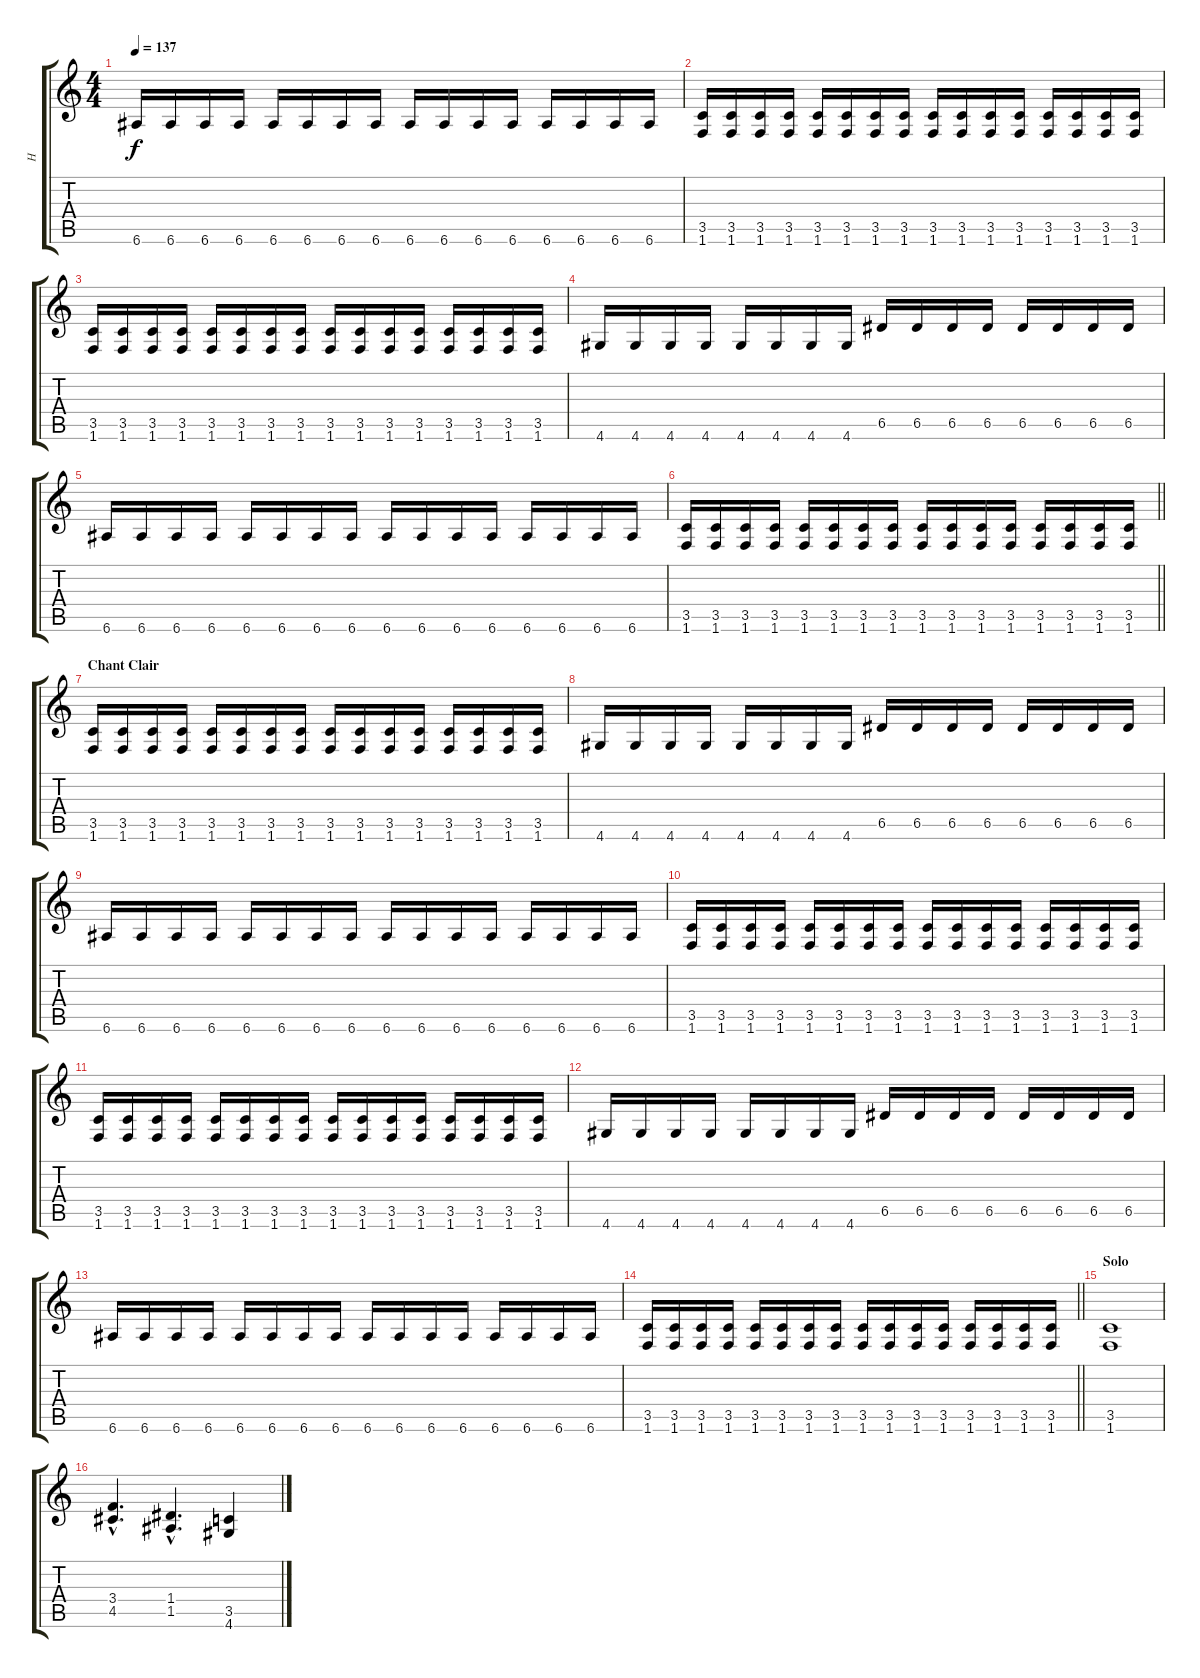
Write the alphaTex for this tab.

\track ("H" "H") {instrument distortionguitar}
\staff {score tabs}
\tuning (E4 B3 G3 D3 A2 E2) {hide}
\ts (4 4)
\tempo 137
\clef g2
\ks c
6.6.16{dy f} 6.6.16 6.6.16 6.6.16 6.6.16 6.6.16 6.6.16 6.6.16 6.6.16 6.6.16 6.6.16 6.6.16 6.6.16 6.6.16 6.6.16 6.6.16 |
(3.5 1.6).16 (3.5 1.6).16 (3.5 1.6).16 (3.5 1.6).16 (3.5 1.6).16 (3.5 1.6).16 (3.5 1.6).16 (3.5 1.6).16 (3.5 1.6).16 (3.5 1.6).16 (3.5 1.6).16 (3.5 1.6).16 (3.5 1.6).16 (3.5 1.6).16 (3.5 1.6).16 (3.5 1.6).16 |
(3.5 1.6).16 (3.5 1.6).16 (3.5 1.6).16 (3.5 1.6).16 (3.5 1.6).16 (3.5 1.6).16 (3.5 1.6).16 (3.5 1.6).16 (3.5 1.6).16 (3.5 1.6).16 (3.5 1.6).16 (3.5 1.6).16 (3.5 1.6).16 (3.5 1.6).16 (3.5 1.6).16 (3.5 1.6).16 |
4.6.16 4.6.16 4.6.16 4.6.16 4.6.16 4.6.16 4.6.16 4.6.16 6.5.16 6.5.16 6.5.16 6.5.16 6.5.16 6.5.16 6.5.16 6.5.16 |
6.6.16 6.6.16 6.6.16 6.6.16 6.6.16 6.6.16 6.6.16 6.6.16 6.6.16 6.6.16 6.6.16 6.6.16 6.6.16 6.6.16 6.6.16 6.6.16 |
\barLineRight lightlight
(3.5 1.6).16 (3.5 1.6).16 (3.5 1.6).16 (3.5 1.6).16 (3.5 1.6).16 (3.5 1.6).16 (3.5 1.6).16 (3.5 1.6).16 (3.5 1.6).16 (3.5 1.6).16 (3.5 1.6).16 (3.5 1.6).16 (3.5 1.6).16 (3.5 1.6).16 (3.5 1.6).16 (3.5 1.6).16 |
\section ("" "Chant Clair")
(3.5 1.6).16 (3.5 1.6).16 (3.5 1.6).16 (3.5 1.6).16 (3.5 1.6).16 (3.5 1.6).16 (3.5 1.6).16 (3.5 1.6).16 (3.5 1.6).16 (3.5 1.6).16 (3.5 1.6).16 (3.5 1.6).16 (3.5 1.6).16 (3.5 1.6).16 (3.5 1.6).16 (3.5 1.6).16 |
4.6.16 4.6.16 4.6.16 4.6.16 4.6.16 4.6.16 4.6.16 4.6.16 6.5.16 6.5.16 6.5.16 6.5.16 6.5.16 6.5.16 6.5.16 6.5.16 |
6.6.16 6.6.16 6.6.16 6.6.16 6.6.16 6.6.16 6.6.16 6.6.16 6.6.16 6.6.16 6.6.16 6.6.16 6.6.16 6.6.16 6.6.16 6.6.16 |
(3.5 1.6).16 (3.5 1.6).16 (3.5 1.6).16 (3.5 1.6).16 (3.5 1.6).16 (3.5 1.6).16 (3.5 1.6).16 (3.5 1.6).16 (3.5 1.6).16 (3.5 1.6).16 (3.5 1.6).16 (3.5 1.6).16 (3.5 1.6).16 (3.5 1.6).16 (3.5 1.6).16 (3.5 1.6).16 |
(3.5 1.6).16 (3.5 1.6).16 (3.5 1.6).16 (3.5 1.6).16 (3.5 1.6).16 (3.5 1.6).16 (3.5 1.6).16 (3.5 1.6).16 (3.5 1.6).16 (3.5 1.6).16 (3.5 1.6).16 (3.5 1.6).16 (3.5 1.6).16 (3.5 1.6).16 (3.5 1.6).16 (3.5 1.6).16 |
4.6.16 4.6.16 4.6.16 4.6.16 4.6.16 4.6.16 4.6.16 4.6.16 6.5.16 6.5.16 6.5.16 6.5.16 6.5.16 6.5.16 6.5.16 6.5.16 |
6.6.16 6.6.16 6.6.16 6.6.16 6.6.16 6.6.16 6.6.16 6.6.16 6.6.16 6.6.16 6.6.16 6.6.16 6.6.16 6.6.16 6.6.16 6.6.16 |
\barLineRight lightlight
(3.5 1.6).16 (3.5 1.6).16 (3.5 1.6).16 (3.5 1.6).16 (3.5 1.6).16 (3.5 1.6).16 (3.5 1.6).16 (3.5 1.6).16 (3.5 1.6).16 (3.5 1.6).16 (3.5 1.6).16 (3.5 1.6).16 (3.5 1.6).16 (3.5 1.6).16 (3.5 1.6).16 (3.5 1.6).16 |
\section ("" "Solo")
(3.5 1.6).1 |
(3.4{hac} 4.5{hac}).4{d} (1.4{hac} 1.5{hac}).4{d} (3.5 4.6).4
